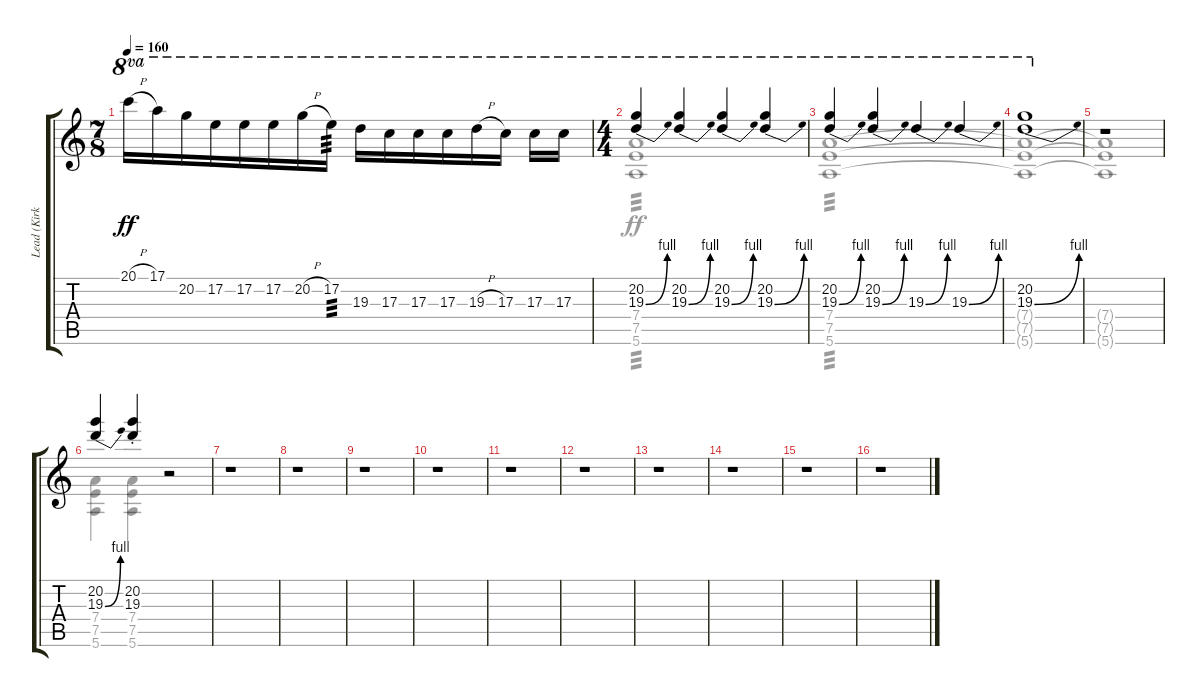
\track ("Lead (Kirk)" "Lead (Kirk") {instrument distortionguitar}
\staff {score tabs}
\tuning (E4 B3 G3 D3 A2 E2) {hide}
\voice
\ts (7 8)
\tempo 160
\clef g2
\ks c
20.1{h}.16{ot 8va dy ff} 17.1.16{ot 8va} 20.2.16{ot 8va} 17.2.16{ot 8va} 17.2.16{ot 8va} 17.2.16{ot 8va} 20.2{h}.16{ot 8va} 17.2.16{ot 8va tp 3} 19.3.16{ot 8va} 17.3.16{ot 8va} 17.3.16{ot 8va} 17.3.16{ot 8va} 19.3{h}.16{ot 8va} 17.3.16{ot 8va} 17.3.16{ot 8va} 17.3.16{ot 8va} |
\ts (4 4)
(20.2 19.3{be (bend 0 0 60 4)}).4{ot 8va} (20.2 19.3{be (bend 0 0 60 4)}).4{ot 8va} (20.2 19.3{be (bend 0 0 60 4)}).4{ot 8va} (20.2 19.3{be (bend 0 0 60 4)}).4{ot 8va} |
(20.2 19.3{be (bend 0 0 60 4)}).4{ot 8va} (20.2 19.3{be (bend 0 0 60 4)}).4{ot 8va} 19.3{be (bend 0 0 60 4)}.4{ot 8va} 19.3{be (bend 0 0 60 4)}.4{ot 8va} |
(20.2 19.3{be (bend 0 0 60 4)}).1{ot 8va} |
r.1 |
(20.2 19.3{be (bend 0 0 60 4)}).4 (20.2{st} 19.3{st}).4 r.2 |
r.1 |
r.1 |
r.1 |
r.1 |
r.1 |
r.1 |
r.1 |
r.1 |
r.1 |
r.1
\voice
\clef g2
\ottava regular
\simile none
\ks c
|
(7.4 7.5 5.6).1{tp 3} |
(7.4 7.5 5.6).1{tp 3} |
(7.4{t} 7.5{t} 5.6{t}).1 |
(7.4{t} 7.5{t} 5.6{t}).1 |
(7.4 7.5 5.6).4 (7.4 7.5 5.6).4 r.2 |
|
|
|
|
|
|
|
|
|
